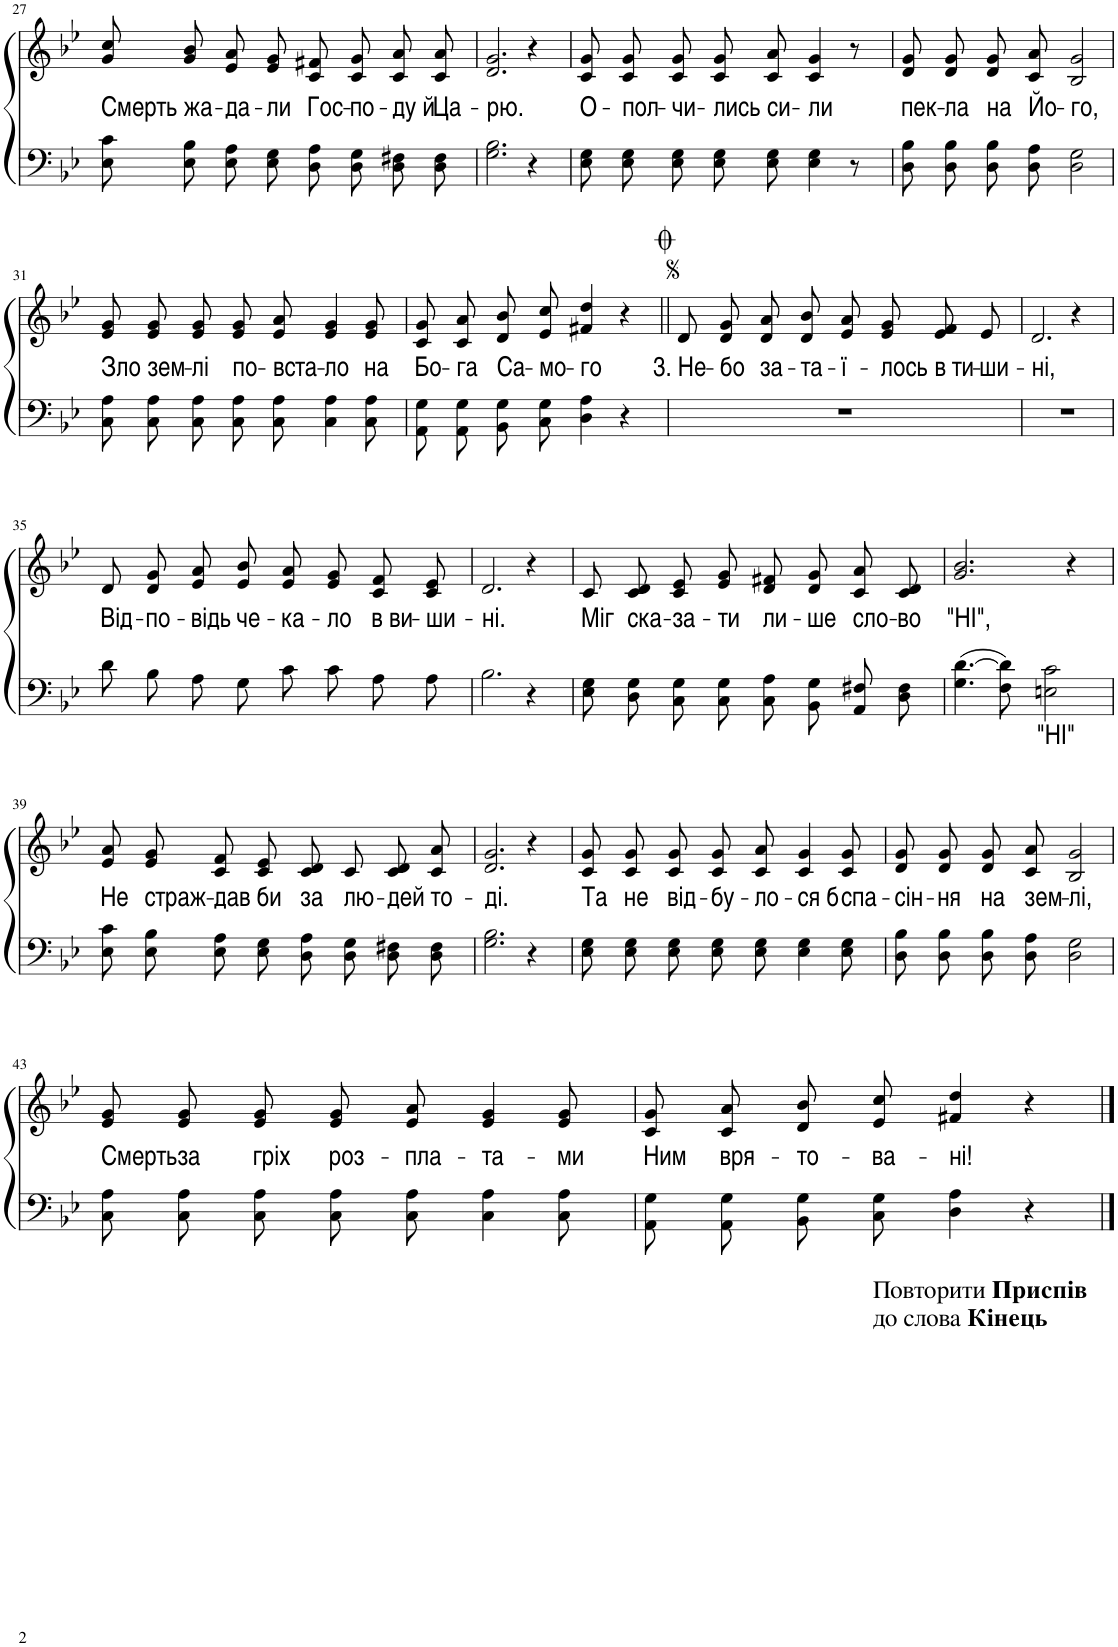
**kern	**text	**kern	**text
*part1	*part1	*part1	*part1
*staff2	*staff2	*staff1	*staff1
*I"Piano	*	*	*
!!LO:PB:g=z
*clefF4	*	*clefG2	*
*k[b-e-]	*	*k[b-e-]	*
*M4/4	*	*M4/4	*
=27	=27	=27	=27
!	!	!	!LO:LY:b
8E-\ 8c\L	.	8g/ 8cc/L	Смерть
!	!	!	!LO:LY:b
8E-\ 8B-\J	.	8g/ 8b-/J	жа-
!	!	!	!LO:LY:b
8E-\ 8A\L	.	8e-/ 8a/L	-да-
!	!	!	!LO:LY:b
8E-\ 8G\J	.	8e-/ 8g/J	-ли
!	!	!	!LO:LY:b
8D\ 8A\L	.	8c/ 8f#X/L	Гос-
!	!	!	!LO:LY:b
8D\ 8G\J	.	8c/ 8g/J	-по-
!	!	!	!LO:LY:b
8D\ 8F#X\L	.	8c/ 8a/L	-ду й
!	!	!	!LO:LY:b
8D\ 8F#\J	.	8c/ 8a/J	Ца-
=28	=28	=28	=28
!	!	!	!LO:LY:b
2.G\ 2.B-\	.	2.d/ 2.g/	-рю.
4r	.	4r	.
=29	=29	=29	=29
!	!	!	!LO:LY:b
8E-\ 8G\L	.	8c/ 8g/L	О-
!	!	!	!LO:LY:b
8E-\ 8G\J	.	8c/ 8g/J	-пол-
!	!	!	!LO:LY:b
8E-\ 8G\L	.	8c/ 8g/L	-чи-
!	!	!	!LO:LY:b
8E-\ 8G\J	.	8c/ 8g/J	-лись
!	!	!	!LO:LY:b
8E-\ 8G\	.	8c/ 8a/	си-
!	!	!	!LO:LY:b
4E-\ 4G\	.	4c/ 4g/	-ли
8r	.	8r	.
=30	=30	=30	=30
!	!	!	!LO:LY:b
8D\ 8B-\L	.	8d/ 8g/L	пек-
!	!	!	!LO:LY:b
8D\ 8B-\J	.	8d/ 8g/J	-ла
!	!	!	!LO:LY:b
8D\ 8B-\L	.	8d/ 8g/L	на
!	!	!	!LO:LY:b
8D\ 8A\J	.	8c/ 8a/J	Йо-
!	!	!	!LO:LY:b
2D\ 2G\	.	2B-/ 2g/	-го,
!!LO:LB:g=z
=31	=31	=31	=31
!	!	!	!LO:LY:b
8C\ 8A\L	.	8e-/ 8g/L	Зло
!	!	!	!LO:LY:b
8C\ 8A\J	.	8e-/ 8g/J	зем-
!	!	!	!LO:LY:b
8C\ 8A\L	.	8e-/ 8g/L	-лі
!	!	!	!LO:LY:b
8C\ 8A\J	.	8e-/ 8g/J	по-
!	!	!	!LO:LY:b
8C\ 8A\	.	8e-/ 8a/	-вста-
!	!	!	!LO:LY:b
4C\ 4A\	.	4e-/ 4g/	-ло
!	!	!	!LO:LY:b
8C\ 8A\	.	8e-/ 8g/	на
=32	=32	=32	=32
!	!	!	!LO:LY:b
8AA\ 8G\L	.	8c/ 8g/L	Бо-
!	!	!	!LO:LY:b
8AA\ 8G\J	.	8c/ 8a/J	-га
!	!	!	!LO:LY:b
8BB-\ 8G\L	.	8d/ 8b-/L	Са-
!	!	!	!LO:LY:b
8C\ 8G\J	.	8e-/ 8cc/J	-мо-
!	!	!	!LO:LY:b
4D\ 4A\	.	4f#X/ 4dd/	-го
4r	.	4r	.
=33||	=33||	=33||	=33||
!	!	!	!LO:LY:b
1r	.	8d/L	3. Не-
!	!	!	!LO:LY:b
.	.	8d/ 8g/J	-бо
!	!	!	!LO:LY:b
.	.	8d/ 8a/L	за-
!	!	!	!LO:LY:b
.	.	8d/ 8b-/J	-та-
!	!	!	!LO:LY:b
.	.	8e-/ 8a/L	-ї-
!	!	!	!LO:LY:b
.	.	8e-/ 8g/J	-лось
!	!	!	!LO:LY:b
.	.	8e-/ 8f/L	в ти-
!	!	!	!LO:LY:b
.	.	8e-/J	-ши-
=34	=34	=34	=34
!	!	!	!LO:LY:b
1r	.	2.d/	-ні,
.	.	4r	.
!!LO:LB:g=z
=35	=35	=35	=35
!	!	!	!LO:LY:b
8d\L	.	8d/L	Від-
!	!	!	!LO:LY:b
8B-\J	.	8d/ 8g/J	-по-
!	!	!	!LO:LY:b
8A\L	.	8e-/ 8a/L	-відь
!	!	!	!LO:LY:b
8G\J	.	8e-/ 8b-/J	че-
!	!	!	!LO:LY:b
8c\L	.	8e-/ 8a/L	-ка-
!	!	!	!LO:LY:b
8c\J	.	8e-/ 8g/J	-ло
!	!	!	!LO:LY:b
8A\L	.	8c/ 8f/L	в ви-
!	!	!	!LO:LY:b
8A\J	.	8c/ 8e-/J	-ши-
=36	=36	=36	=36
!	!	!	!LO:LY:b
2.B-\	.	2.d/	-ні.
4r	.	4r	.
=37	=37	=37	=37
!	!	!	!LO:LY:b
8E-\ 8G\L	.	8c/L	Міг
!	!	!	!LO:LY:b
8D\ 8G\J	.	8c/ 8d/J	ска-
!	!	!	!LO:LY:b
8C\ 8G\L	.	8c/ 8e-/L	-за-
!	!	!	!LO:LY:b
8C\ 8G\J	.	8e-/ 8g/J	-ти
!	!	!	!LO:LY:b
8C\ 8A\L	.	8d/ 8f#X/L	ли-
!	!	!	!LO:LY:b
8BB-\ 8G\J	.	8d/ 8g/J	-ше
!	!	!	!LO:LY:b
8AA/ 8F#X/L	.	8c/ 8a/L	сло-
!	!	!	!LO:LY:b
8D/ 8F#/J	.	8c/ 8d/J	-во
=38	=38	=38	=38
!	!	!	!LO:LY:b
4.G\ [4.d\	.	2.g/ 2.b-/	"НІ",
8F\ 8d\]	.	.	.
!	!LO:LY:b	!	!
2En\ 2c\	"НІ"	.	.
.	.	4r	.
!!LO:LB:g=z
=39	=39	=39	=39
!	!	!	!LO:LY:b
8E-\ 8c\L	.	8e-/ 8a/L	Не
!	!	!	!LO:LY:b
8E-\ 8B-\J	.	8e-/ 8g/J	страж-
!	!	!	!LO:LY:b
8E-\ 8A\L	.	8c/ 8f/L	-дав
!	!	!	!LO:LY:b
8E-\ 8G\J	.	8c/ 8e-/J	би
!	!	!	!LO:LY:b
8D\ 8A\L	.	8c/ 8d/L	за
!	!	!	!LO:LY:b
8D\ 8G\J	.	8c/J	лю-
!	!	!	!LO:LY:b
8D\ 8F#X\L	.	8c/ 8d/L	-дей
!	!	!	!LO:LY:b
8D\ 8F#\J	.	8c/ 8a/J	то-
=40	=40	=40	=40
!	!	!	!LO:LY:b
2.G\ 2.B-\	.	2.d/ 2.g/	-ді.
4r	.	4r	.
=41	=41	=41	=41
!	!	!	!LO:LY:b
8E-\ 8G\L	.	8c/ 8g/L	Та
!	!	!	!LO:LY:b
8E-\ 8G\J	.	8c/ 8g/J	не
!	!	!	!LO:LY:b
8E-\ 8G\L	.	8c/ 8g/L	від-
!	!	!	!LO:LY:b
8E-\ 8G\J	.	8c/ 8g/J	-бу-
!	!	!	!LO:LY:b
8E-\ 8G\	.	8c/ 8a/	-ло-
!	!	!	!LO:LY:b
4E-\ 4G\	.	4c/ 4g/	-ся б
!	!	!	!LO:LY:b
8E-\ 8G\	.	8c/ 8g/	спа-
=42	=42	=42	=42
!	!	!	!LO:LY:b
8D\ 8B-\L	.	8d/ 8g/L	-сін-
!	!	!	!LO:LY:b
8D\ 8B-\J	.	8d/ 8g/J	-ня
!	!	!	!LO:LY:b
8D\ 8B-\L	.	8d/ 8g/L	на
!	!	!	!LO:LY:b
8D\ 8A\J	.	8c/ 8a/J	зем-
!	!	!	!LO:LY:b
2D\ 2G\	.	2B-/ 2g/	-лі,
!!LO:LB:g=z
=43	=43	=43	=43
!LO:TX:b:t=Повторити	!	!	!
!LO:TX:b:B:t=Приспів	!	!	!
!LO:TX:b:t=до слова	!	!	!
!LO:TX:b:B:t=Кінець	!	!	!
!	!	!	!LO:LY:b
8C\ 8A\L	.	8e-/ 8g/L	Смерть
!	!	!	!LO:LY:b
8C\ 8A\J	.	8e-/ 8g/J	за
!	!	!	!LO:LY:b
8C\ 8A\L	.	8e-/ 8g/L	гріх
!	!	!	!LO:LY:b
8C\ 8A\J	.	8e-/ 8g/J	роз-
!	!	!	!LO:LY:b
8C\ 8A\	.	8e-/ 8a/	-пла-
!	!	!	!LO:LY:b
4C\ 4A\	.	4e-/ 4g/	-та-
!	!	!	!LO:LY:b
8C\ 8A\	.	8e-/ 8g/	-ми
=44	=44	=44	=44
!	!	!	!LO:LY:b
8AA\ 8G\L	.	8c/ 8g/L	Ним
!	!	!	!LO:LY:b
8AA\ 8G\J	.	8c/ 8a/J	вря-
!	!	!	!LO:LY:b
8BB-\ 8G\L	.	8d/ 8b-/L	-то-
!	!	!	!LO:LY:b
8C\ 8G\J	.	8e-/ 8cc/J	-ва-
!	!	!	!LO:LY:b
4D\ 4A\	.	4f#X/ 4dd/	-ні!
4r	.	4r	.
==	==	==	==
*-	*-	*-	*-
